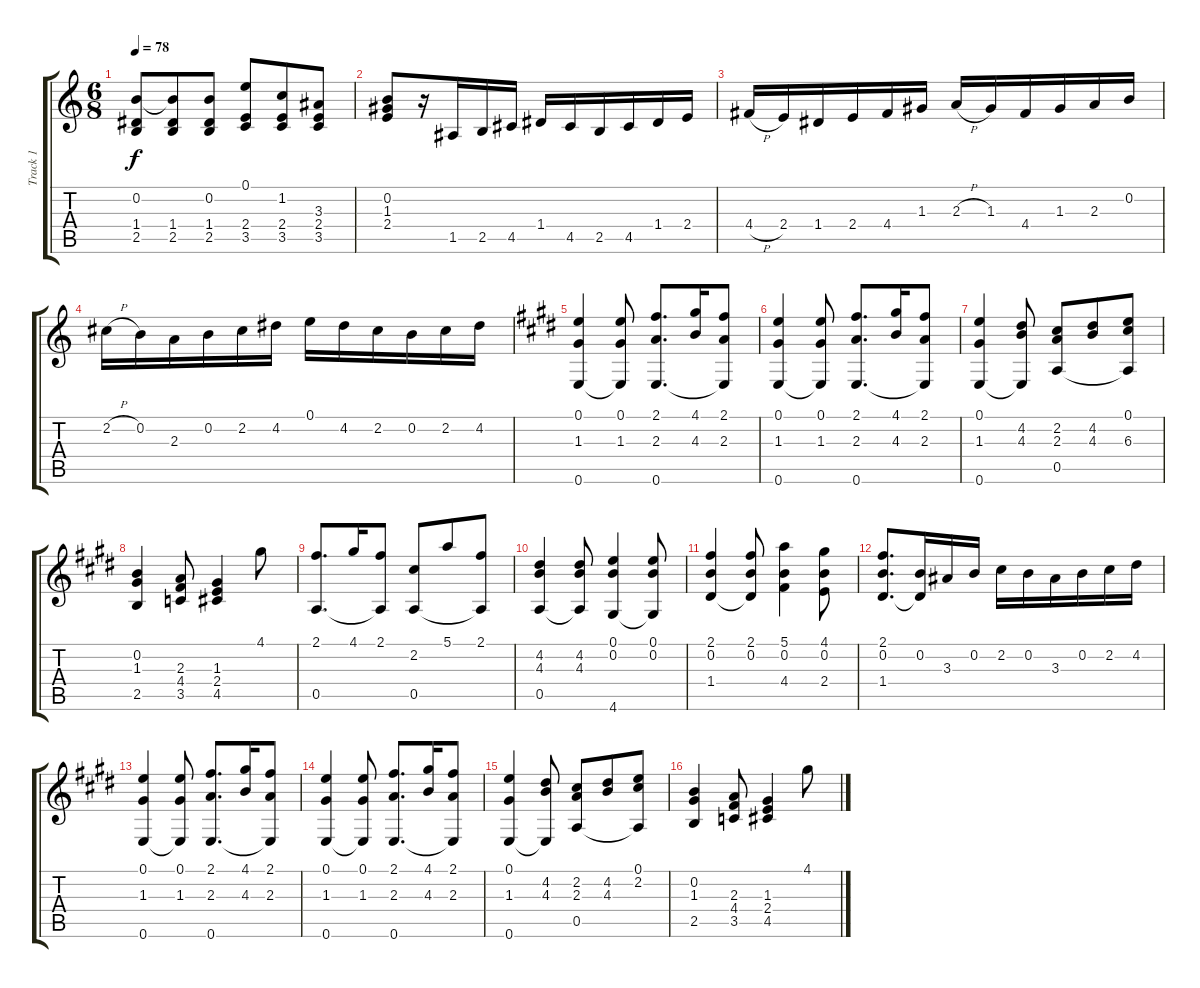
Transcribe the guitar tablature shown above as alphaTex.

\track ("Track 1" "Track 1") {instrument acousticguitarnylon}
\staff {score tabs}
\tuning (E4 B3 G3 D3 A2 E2) {hide}
\ts (6 8)
\tempo 78
\clef g2
\ks c
(0.2 1.4 2.5).8{dy f} (0.2{t} 1.4 2.5).8 (0.2 1.4 2.5).8 (0.1 2.4 3.5).8 (1.2 2.4 3.5).8 (3.3 2.4 3.5).8 |
(0.2 1.3 2.4).8 r.16 1.5.16 2.5.16 4.5.16 1.4.16 4.5.16 2.5.16 4.5.16 1.4.16 2.4.16 |
4.4{h}.16 2.4.16 1.4.16 2.4.16 4.4.16 1.3.16 2.3{h}.16 1.3.16 4.4.16 1.3.16 2.3.16 0.2.16 |
2.2{h}.16 0.2.16 2.3.16 0.2.16 2.2.16 4.2.16 0.1.16 4.2.16 2.2.16 0.2.16 2.2.16 4.2.16 |
\ks e
(0.1 1.3 0.6).4 (0.1 1.3 0.6{t}).8 (2.1 2.3 0.6).8{d} (4.1 4.3).16 (2.1 2.3 0.6{t}).8 |
(0.1 1.3 0.6).4 (0.1 1.3 0.6{t}).8 (2.1 2.3 0.6).8{d} (4.1 4.3).16 (2.1 2.3 0.6{t}).8 |
(0.1 1.3 0.6).4 (4.2 4.3 0.6{t}).8 (2.2 2.3 0.5).8 (4.2 4.3).8 (0.1 6.3 0.5{t}).8 |
(0.2 1.3 2.5).4 (2.3 4.4 3.5).8 (1.3 2.4 4.5).4 4.1.8 |
(2.1 0.5).8{d} 4.1.16 (2.1 0.5{t}).8 (2.2 0.5).8 5.1.8 (2.1 0.5{t}).8 |
(4.2 4.3 0.5).4 (4.2 4.3 0.5{t}).8 (0.1 0.2 4.6).4 (0.1 0.2 4.6{t}).8 |
(2.1 0.2 1.4).4 (2.1 0.2 1.4{t}).8 (5.1 0.2 4.4).4 (4.1 0.2 2.4).8 |
(2.1 0.2 1.4).8{d} (0.2 1.4{t}).16 3.3.16 0.2.16 2.2.16 0.2.16 3.3.16 0.2.16 2.2.16 4.2.16 |
(0.1 1.3 0.6).4 (0.1 1.3 0.6{t}).8 (2.1 2.3 0.6).8{d} (4.1 4.3).16 (2.1 2.3 0.6{t}).8 |
(0.1 1.3 0.6).4 (0.1 1.3 0.6{t}).8 (2.1 2.3 0.6).8{d} (4.1 4.3).16 (2.1 2.3 0.6{t}).8 |
(0.1 1.3 0.6).4 (4.2 4.3 0.6{t}).8 (2.2 2.3 0.5).8 (4.2 4.3).8 (0.1 2.2 0.5{t}).8 |
(0.2 1.3 2.5).4 (2.3 4.4 3.5).8 (1.3 2.4 4.5).4 4.1.8
